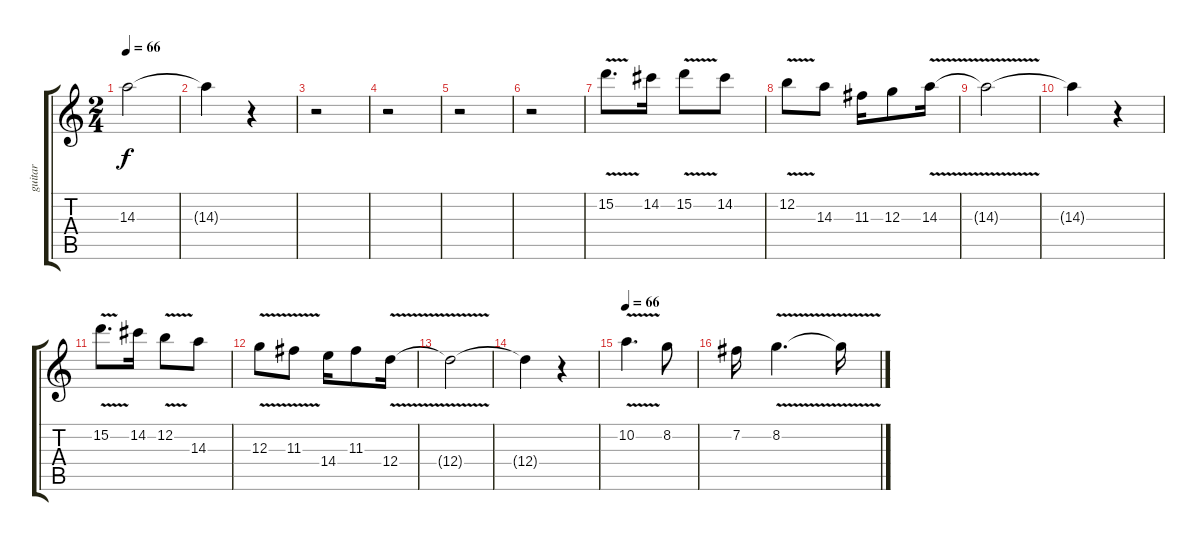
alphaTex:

\track ("guitar    solo   one" "guitar    ") {instrument overdrivenguitar}
\staff {score tabs}
\tuning (E4 B3 G3 D3 A2 E2) {hide}
\ts (2 4)
\tempo 66
\clef g2
\ks c
14.3{t}.2{dy f} |
14.3{t}.4 r.4 |
r.2 |
r.2 |
r.2 |
r.2 |
15.2{v}.8{d} 14.2.16 15.2{v}.8 14.2.8 |
12.2{v}.8 14.3.8 11.3.16 12.3.8 14.3{v}.16 |
14.3{t}.2 |
14.3{t}.4 r.4 |
15.2{v}.8{d} 14.2.16 12.2{v}.8 14.3.8 |
12.3{v}.8 11.3{v}.8 14.4.16 11.3.8 12.4{v}.16 |
12.4{t}.2 |
12.4{t}.4 r.4 |
\tempo 66
10.2{v}.4{d} 8.2.8 |
7.2.16 8.2{v}.4{d} 8.2{t}.16
